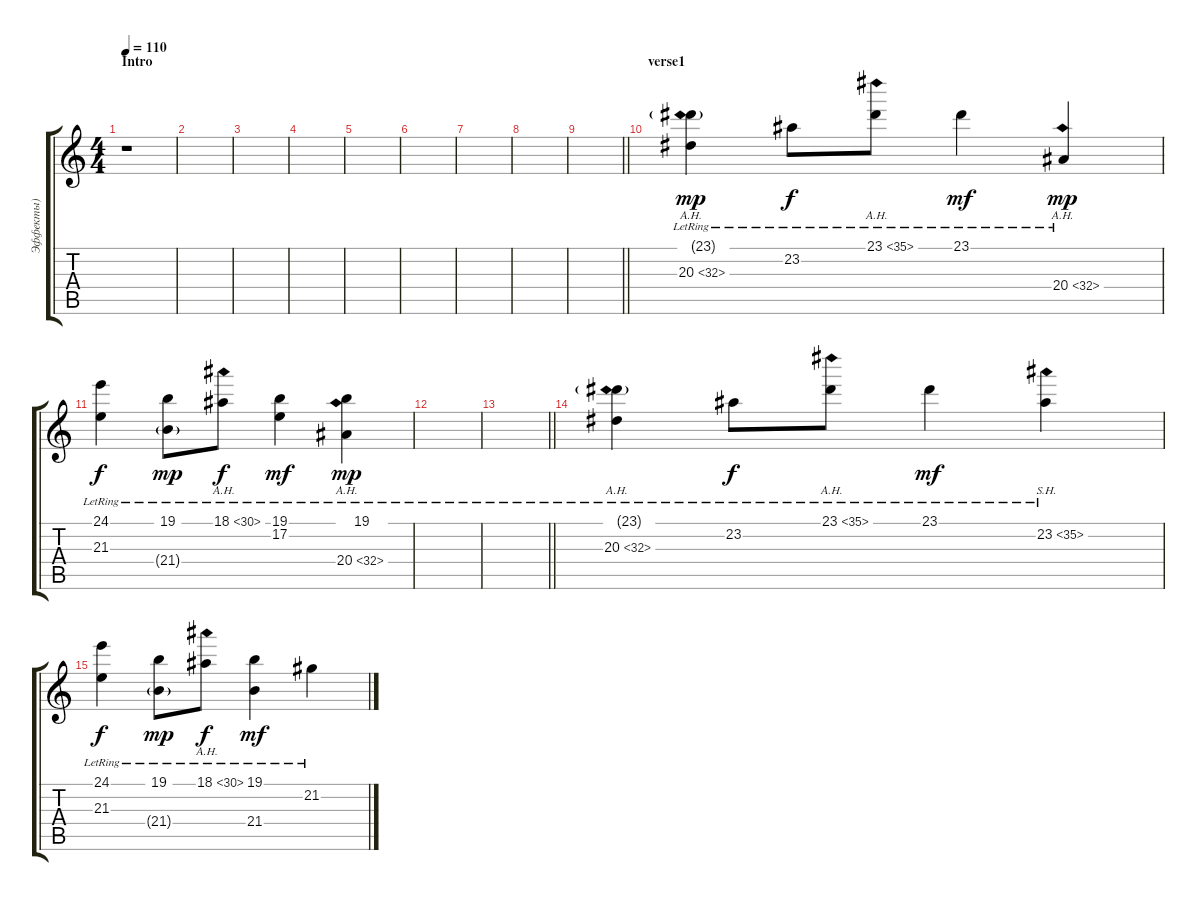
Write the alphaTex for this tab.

\track ("Эффекты)" "Эффекты)") {instrument altosax}
\staff {score tabs}
\tuning (E4 B3 G3 D3 A2 D2) {hide}
\ts (4 4)
\section ("" "Intro")
\tempo 110
\clef g2
\ks c
r.1{dy mp instrument altosax} |
|
|
|
|
|
|
|
\barLineRight lightlight
|
\section ("" "verse1")
(23.1{g lr} 20.3{ah 12 lr}).4 23.2{lr}.8{dy f} 23.1{ah 12 lr}.8 23.1{lr}.4{dy mf} 20.4{ah 12 lr}.4{dy mp} |
(24.1{lr} 21.3{lr}).4{dy f} (19.1{lr} 21.4{g}).8{dy mp} 18.1{ah 12 lr}.8{dy f} (19.1{lr} 17.2).4{dy mf} (19.1 20.4{ah 12 lr}).4{dy mp} |
|
\barLineRight lightlight
|
(23.1{g lr} 20.3{ah 12 lr}).4 23.2{lr}.8{dy f} 23.1{ah 12 lr}.8 23.1{lr}.4{dy mf} 23.2{sh 12 lr}.4 |
(24.1{lr} 21.3{lr}).4{dy f} (19.1{lr} 21.4{g}).8{dy mp} 18.1{ah 12 lr}.8{dy f} (19.1 21.4{lr}).4{dy mf} 21.2{lr}.4
